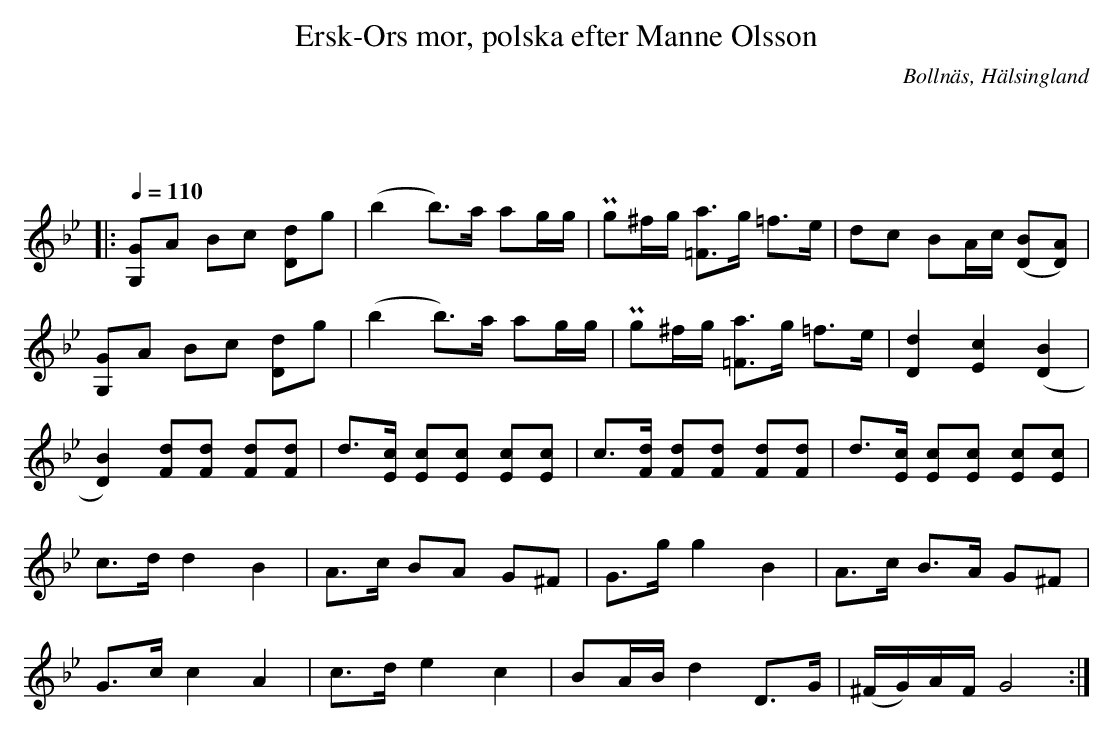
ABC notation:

X:1
T: Ersk-Ors mor, polska efter Manne Olsson
O:Bollnäs, Hälsingland
M:3/4
L:1/8
Q:1/4=110
K:Gm
|:
[G, G]A Bc [D d]g| (b2 b)>a ag/g/| Pg^f/g/  [=F a]>g =f>e | dc BA/c/ [(D B][D) A]|
[G, G]A Bc [D d]g| (b2 b)>a ag/g/| Pg^f/g/  [=F a]>g =f>e | [D2 d2][E2 c2] ([D2 B2]|
[D2 B2]) [Fd][Fd] [Fd][Fd] | d>[Ec] [Ec][Ec] [Ec][Ec] | \
c>[Fd] [Fd][Fd] [Fd][Fd] | d>[Ec] [Ec][Ec] [Ec][Ec] |
c>d    d2       B2           | A>c    BA       G^F       | G>g    g2 B2     | A>c         B>A G^F  |
G>c    c2       A2           | c>d    e2       c2        | BA/B/  d2 D>G   | (^F/G/)A/F/ G4      :|
